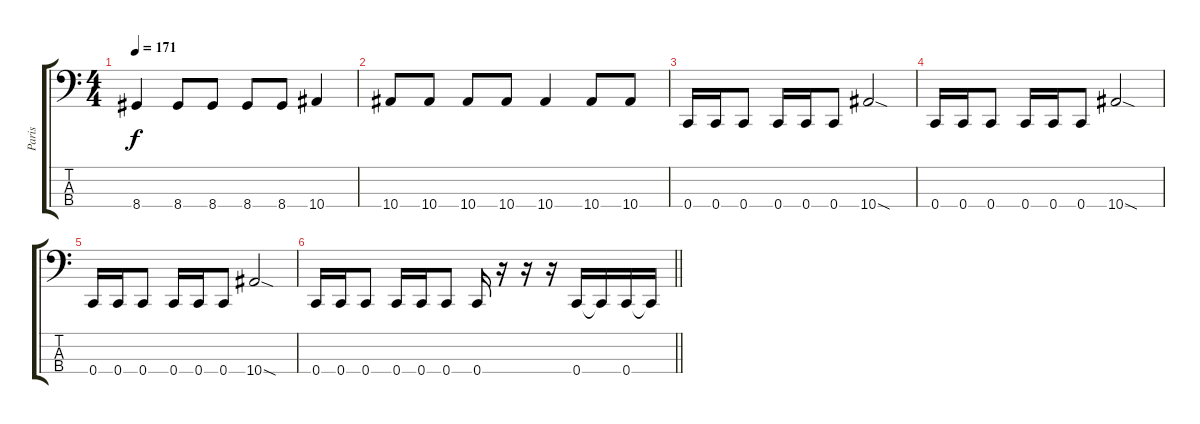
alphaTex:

\track ("Paris" "Paris") {instrument electricbasspick}
\staff {score tabs}
\tuning (F2 C2 G1 C1) {hide}
\ts (4 4)
\tempo 171
\clef f4
\ks c
8.4.4{dy f} 8.4.8 8.4.8 8.4.8 8.4.8 10.4.4 |
10.4.8 10.4.8 10.4.8 10.4.8 10.4.4 10.4.8 10.4.8 |
0.4.16 0.4.16 0.4.8 0.4.16 0.4.16 0.4.8 10.4{sod}.2 |
0.4.16 0.4.16 0.4.8 0.4.16 0.4.16 0.4.8 10.4{sod}.2 |
0.4.16 0.4.16 0.4.8 0.4.16 0.4.16 0.4.8 10.4{sod}.2 |
\barLineRight lightlight
0.4.16 0.4.16 0.4.8 0.4.16 0.4.16 0.4.8 0.4.16 r.16 r.16 r.16 0.4.16 0.4{t}.16 0.4.16 0.4{t}.16
